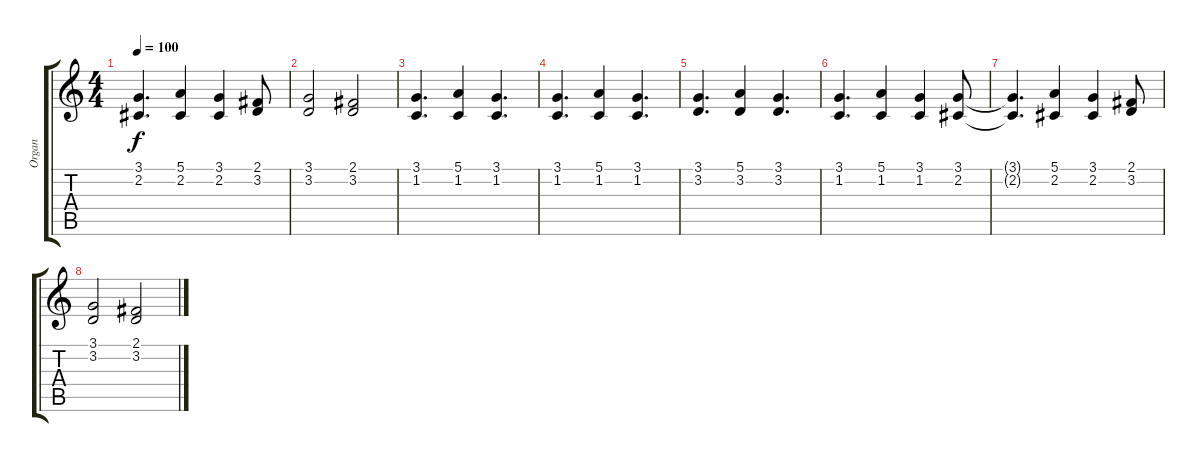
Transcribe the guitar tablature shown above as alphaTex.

\track ("Organ" "Organ") {instrument percussiveorgan}
\staff {score tabs}
\tuning (E4 B3 G3 D3 A2 E2) {hide}
\ts (4 4)
\tempo 100
\clef g2
\ks c
(3.1{t} 2.2{t}).4{d dy f} (5.1 2.2).4 (3.1 2.2).4 (2.1 3.2).8 |
(3.1 3.2).2 (2.1 3.2).2 |
(3.1 1.2).4{d} (5.1 1.2).4 (3.1 1.2).4{d} |
(3.1 1.2).4{d} (5.1 1.2).4 (3.1 1.2).4{d} |
(3.1 3.2).4{d} (5.1 3.2).4 (3.1 3.2).4{d} |
(3.1 1.2).4{d} (5.1 1.2).4 (3.1 1.2).4 (3.1 2.2).8 |
(3.1{t} 2.2{t}).4{d} (5.1 2.2).4 (3.1 2.2).4 (2.1 3.2).8 |
(3.1 3.2).2 (2.1 3.2).2
